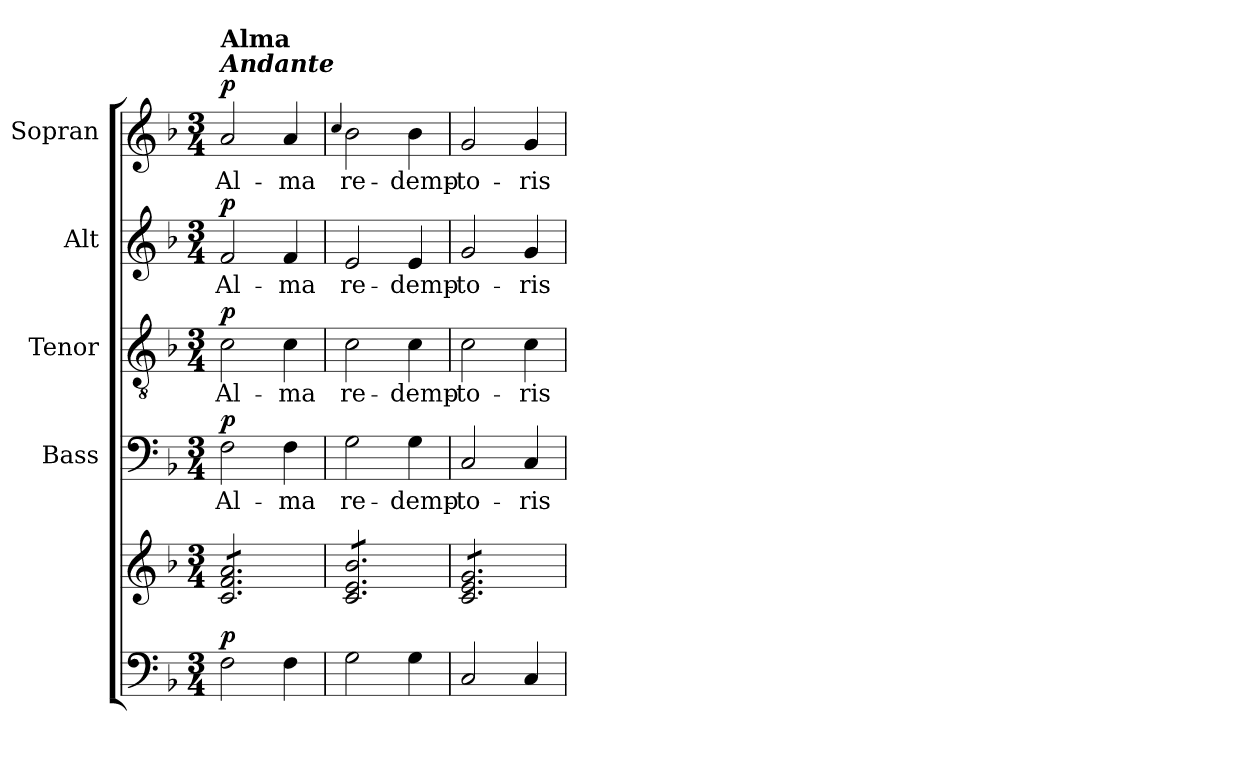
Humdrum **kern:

**kern	**kern	**dynam	**kern	**text	**dynam	**kern	**text	**dynam	**kern	**text	**dynam	**kern	**text	**dynam
*part5	*part5	*part5	*part4	*part4	*part4	*part3	*part3	*part3	*part2	*part2	*part2	*part1	*part1	*part1
*staff6	*staff5	*staff5/6	*staff4	*staff4	*staff4	*staff3	*staff3	*staff3	*staff2	*staff2	*staff2	*staff1	*staff1	*staff1
*	*	*	*I"Bass	*	*	*I"Tenor	*	*	*I"Alt	*	*	*I"Sopran	*	*
*	*	*	*I'B.	*	*	*I'T.	*	*	*I'A.	*	*	*I'S.	*	*
*clefF4	*clefG2	*	*clefF4	*	*	*clefGv2	*	*	*clefG2	*	*	*clefG2	*	*
*k[b-]	*k[b-]	*	*k[b-]	*	*	*k[b-]	*	*	*k[b-]	*	*	*k[b-]	*	*
*F:	*F:	*	*F:	*	*	*F:	*	*	*F:	*	*	*F:	*	*
*M3/4	*M3/4	*	*M3/4	*	*	*M3/4	*	*	*M3/4	*	*	*M3/4	*	*
=1	=1	=1	=1	=1	=1	=1	=1	=1	=1	=1	=1	=1	=1	=1
!	!	!	!	!	!	!	!	!	!	!	!	!LO:TX:a:Bi:t=Andante	!	!
!	!	!	!	!	!	!	!	!	!	!	!	!LO:TX:a:B:t=Alma	!	!
!	!	!LO:DY:a=2	!	!LO:LY:b	!LO:DY:a	!	!LO:LY:b	!LO:DY:a	!	!LO:LY:b	!LO:DY:a	!	!LO:LY:b	!LO:DY:a
*	*tremolo	*	*	*	*	*	*	*	*	*	*	*	*	*
2F\	8c/ 8f/ 8a/L	p	2F\	Al-	p	2c\	Al-	p	2f/	Al-	p	2a/	Al-	p
.	8c/ 8f/ 8a/	.	.	.	.	.	.	.	.	.	.	.	.	.
.	8c/ 8f/ 8a/	.	.	.	.	.	.	.	.	.	.	.	.	.
.	8c/ 8f/ 8a/	.	.	.	.	.	.	.	.	.	.	.	.	.
!	!	!	!	!LO:LY:b	!	!	!LO:LY:b	!	!	!LO:LY:b	!	!	!LO:LY:b	!
4F\	8c/ 8f/ 8a/	.	4F\	-ma	.	4c\	-ma	.	4f/	-ma	.	4a/	-ma	.
.	8c/ 8f/ 8a/J	.	.	.	.	.	.	.	.	.	.	.	.	.
=2	=2	=2	=2	=2	=2	=2	=2	=2	=2	=2	=2	=2	=2	=2
.	.	.	.	.	.	.	.	.	.	.	.	4qqcc/	.	.
!	!	!	!	!LO:LY:b	!	!	!LO:LY:b	!	!	!LO:LY:b	!	!	!LO:LY:b	!
2G\	8c/ 8e/ 8b-/L	.	2G\	re-	.	2c\	re-	.	2e/	re-	.	2b-\	re-	.
.	8c/ 8e/ 8b-/	.	.	.	.	.	.	.	.	.	.	.	.	.
.	8c/ 8e/ 8b-/	.	.	.	.	.	.	.	.	.	.	.	.	.
.	8c/ 8e/ 8b-/	.	.	.	.	.	.	.	.	.	.	.	.	.
!	!	!	!	!LO:LY:b	!	!	!LO:LY:b	!	!	!LO:LY:b	!	!	!LO:LY:b	!
4G\	8c/ 8e/ 8b-/	.	4G\	-demp-	.	4c\	-demp-	.	4e/	-demp-	.	4b-\	-demp-	.
.	8c/ 8e/ 8b-/J	.	.	.	.	.	.	.	.	.	.	.	.	.
=3	=3	=3	=3	=3	=3	=3	=3	=3	=3	=3	=3	=3	=3	=3
!	!	!	!	!LO:LY:b	!	!	!LO:LY:b	!	!	!LO:LY:b	!	!	!LO:LY:b	!
2C/	8c/ 8e/ 8g/L	.	2C/	-to-	.	2c\	-to-	.	2g/	-to-	.	2g/	-to-	.
.	8c/ 8e/ 8g/	.	.	.	.	.	.	.	.	.	.	.	.	.
.	8c/ 8e/ 8g/	.	.	.	.	.	.	.	.	.	.	.	.	.
.	8c/ 8e/ 8g/	.	.	.	.	.	.	.	.	.	.	.	.	.
!	!	!	!	!LO:LY:b	!	!	!LO:LY:b	!	!	!LO:LY:b	!	!	!LO:LY:b	!
4C/	8c/ 8e/ 8g/	.	4C/	-ris	.	4c\	-ris	.	4g/	-ris	.	4g/	-ris	.
.	8c/ 8e/ 8g/J	.	.	.	.	.	.	.	.	.	.	.	.	.
*	*Xtremolo	*	*	*	*	*	*	*	*	*	*	*	*	*
=	=	=	=	=	=	=	=	=	=	=	=	=	=	=
*-	*-	*-	*-	*-	*-	*-	*-	*-	*-	*-	*-	*-	*-	*-
